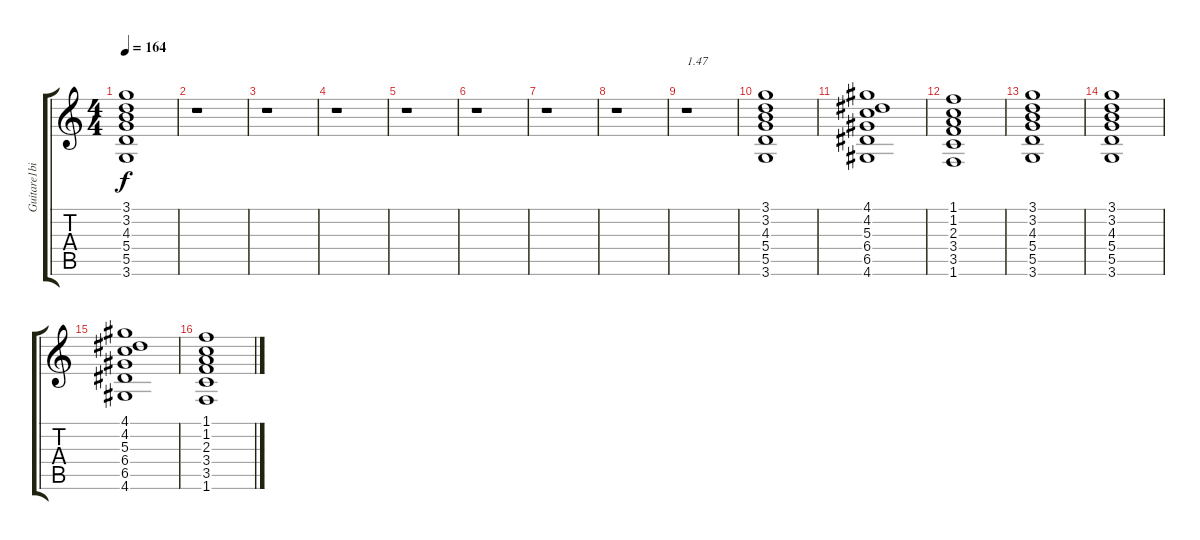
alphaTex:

\track ("Guitare1bis" "Guitare1bi") {instrument distortionguitar}
\staff {score tabs}
\tuning (E4 B3 G3 D3 A2 E2) {hide}
\ts (4 4)
\tempo 164
\clef g2
\ks c
(3.1 3.2 4.3 5.4 5.5 3.6).1{dy f} |
r.1 |
r.1 |
r.1 |
r.1 |
r.1 |
r.1 |
r.1 |
r.1{txt "1.47"} |
(3.1 3.2 4.3 5.4 5.5 3.6).1 |
(4.1 4.2 5.3 6.4 6.5 4.6).1 |
(1.1 1.2 2.3 3.4 3.5 1.6).1 |
(3.1 3.2 4.3 5.4 5.5 3.6).1 |
(3.1 3.2 4.3 5.4 5.5 3.6).1 |
(4.1 4.2 5.3 6.4 6.5 4.6).1 |
(1.1 1.2 2.3 3.4 3.5 1.6).1
